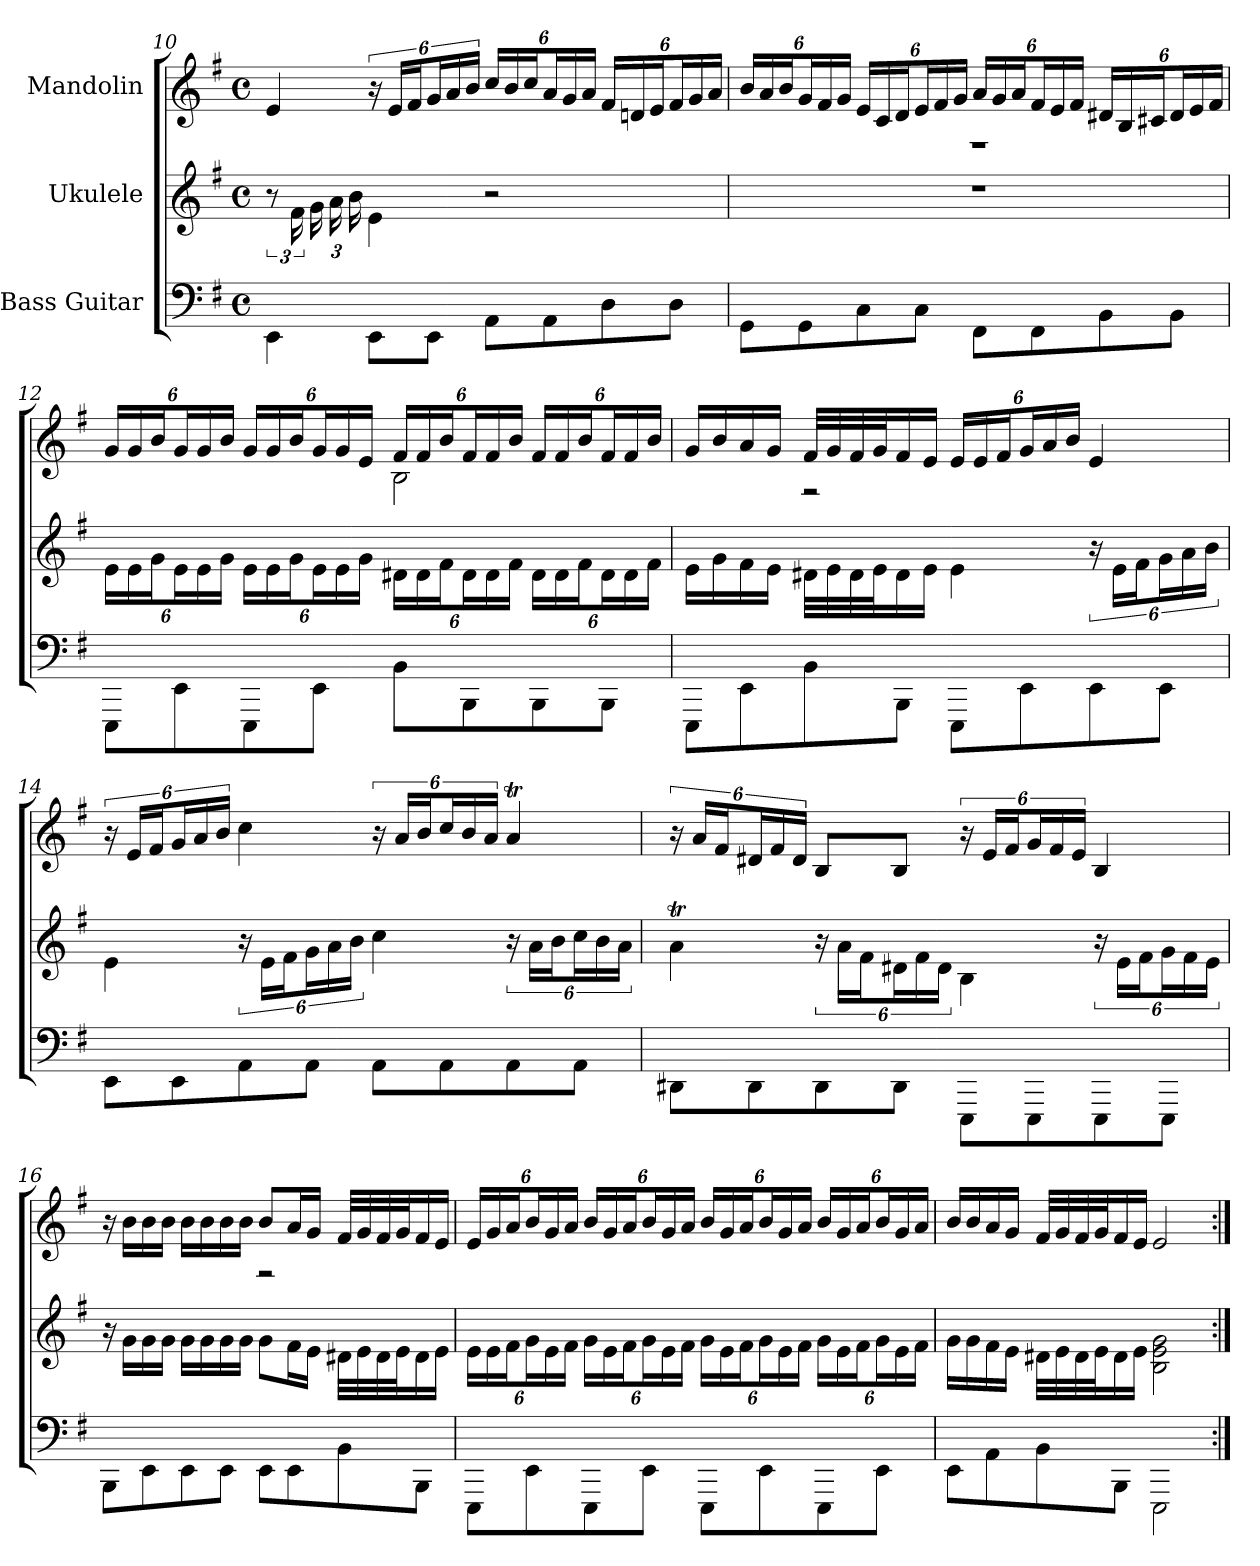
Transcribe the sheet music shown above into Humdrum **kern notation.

**kern	**kern	**kern
*part3	*part2	*part1
*staff3	*staff2	*staff1
*I"Bass Guitar	*I"Ukulele	*I"Mandolin
*	*	*clefG2
*k[f#]	*k[f#]	*k[f#]
*G:	*G:	*G:
*M4/4	*M4/4	*M4/4
*met(c)	*met(c)	*met(c)
=10	=10	=10
4EEi\	12r	4ej/
.	24f#Z\LL	.
*	*Xbrackettup	*
.	24gZ\L	.
.	24aZ\	.
.	24bZ\JJ	.
8EEi\L	4eZ\	24r
.	.	24ej/LL
.	.	24f#j/J
*	*	*Xbrackettup
8EEi\J	.	24gj/L
.	.	24aj/
.	.	24bj/JJ
8AAi\L	2r	24ccj/LL
.	.	24bj/
.	.	24ccj/J
8AAi\	.	24aj/L
.	.	24gj/
.	.	24aj/JJ
8Di\	.	24f#j/LL
.	.	24dnj/
.	.	24ej/J
8Di\J	.	24f#j/L
.	.	24gj/
.	.	24aj/JJ
!!LO:LB:g=z
=11	=11	=11
*	*	*^
8GGi\L	1r	24bj/LL	1r
.	.	24aj/	.
.	.	24bj/J	.
8GGi\	.	24gj/L	.
.	.	24f#j/	.
.	.	24gj/JJ	.
8Ci\	.	24ej/LL	.
.	.	24cj/	.
.	.	24dj/J	.
8Ci\J	.	24ej/L	.
.	.	24f#j/	.
.	.	24gj/JJ	.
8FF#i\L	.	24aj/LL	.
.	.	24gj/	.
.	.	24aj/J	.
8FF#i\	.	24f#j/L	.
.	.	24ej/	.
.	.	24f#j/JJ	.
8BBi\	.	24d#Xj/LL	.
.	.	24Bj/	.
.	.	24c#Xj/J	.
8BBi\J	.	24d#j/L	.
.	.	24ej/	.
.	.	24f#j/JJ	.
!!LO:LB:g=z	!!
=12	=12	=12	=12
8EEEi\L	24eZ\LL	24gj/LL	2ryy
.	24eZ\	24gj/	.
.	24gZ\J	24bj/J	.
8EEi\	24eZ\L	24gj/L	.
.	24eZ\	24gj/	.
.	24gZ\JJ	24bj/JJ	.
8EEEi\	24eZ\LL	24gj/LL	.
.	24eZ\	24gj/	.
.	24gZ\J	24bj/J	.
8EEi\J	24eZ\L	24gj/L	.
.	24eZ\	24gj/	.
.	24gZ\JJ	24ej/JJ	.
8BBi\L	24d#Z\LL	24f#j/LL	2Bj\
.	24d#Z\	24f#j/	.
.	24f#Z\J	24bj/J	.
8BBBi\	24d#Z\L	24f#j/L	.
.	24d#Z\	24f#j/	.
.	24f#Z\JJ	24bj/JJ	.
8BBBi\	24d#Z\LL	24f#j/LL	.
.	24d#Z\	24f#j/	.
.	24f#Z\J	24bj/J	.
8BBBi\J	24d#Z\L	24f#j/L	.
.	24d#Z\	24f#j/	.
.	24f#Z\JJ	24bj/JJ	.
!!LO:PB:g=z	!!
=13	=13	=13	=13
8EEEi\L	16eZ\LL	16gj/LL	4ryy
.	16gZ\	16bj/	.
8EEi\	16f#Z\	16aj/	.
.	16eZ\JJ	16gj/JJ	.
8BBi\	32d#Z\LLL	32f#j/LLL	2r
.	32eZ\	32gj/	.
.	32d#Z\	32f#j/	.
.	32eZ\J	32gj/J	.
8BBBi\J	16d#Z\	16f#j/	.
.	16eZ\JJ	16ej/JJ	.
8EEEi\L	4eZ\	24ej/LL	.
.	.	24ej/	.
.	.	24f#j/J	.
8EEi\	.	24gj/L	.
.	.	24aj/	.
.	.	24bj/JJ	.
*	*brackettup	*	*
8EEi\	24r	4ej/	4ryy
.	24eZ\LL	.	.
.	24f#Z\J	.	.
*	*Xbrackettup	*	*
8EEi\J	24gZ\L	.	.
.	24aZ\	.	.
.	24bZ\JJ	.	.
*	*	*v	*v
=14	=14	=14
*	*	*brackettup
8EEi\L	4eZ\	24r
.	.	24ej/LL
.	.	24f#j/J
*	*	*Xbrackettup
8EEi\	.	24gj/L
.	.	24aj/
.	.	24bj/JJ
*	*brackettup	*
8AAi\	24r	4ccj\
.	24eZ\LL	.
.	24f#Z\J	.
*	*Xbrackettup	*
8AAi\J	24gZ\L	.
.	24aZ\	.
.	24bZ\JJ	.
*	*	*brackettup
8AAi\L	4ccZ\	24r
.	.	24aj/LL
.	.	24bj/J
*	*	*Xbrackettup
8AAi\	.	24ccj/L
.	.	24bj/
.	.	24aj/JJ
*	*brackettup	*
8AAi\	24r	4aTj/
.	24aZ\LL	.
.	24bZ\J	.
*	*Xbrackettup	*
8AAi\J	24ccZ\L	.
.	24bZ\	.
.	24aZ\JJ	.
!!LO:LB:g=z
=15	=15	=15
*	*	*brackettup
8DD#i\L	4aTZ\	24r
.	.	24aj/LL
.	.	24f#j/J
*	*	*Xbrackettup
8DD#i\	.	24d#Xj/L
.	.	24f#j/
.	.	24d#j/JJ
*	*brackettup	*
8DD#i\	24r	8Bj/L
.	24aZ\LL	.
.	24f#Z\J	.
*	*Xbrackettup	*
8DD#i\J	24d#Z\L	8Bj/J
.	24f#Z\	.
.	24d#Z\JJ	.
*	*	*brackettup
8EEEi\L	4BZ\	24r
.	.	24ej/LL
.	.	24f#j/J
*	*	*Xbrackettup
8EEEi\	.	24gj/L
.	.	24f#j/
.	.	24ej/JJ
*	*brackettup	*
8EEEi\	24r	4Bj/
.	24eZ\LL	.
.	24f#Z\J	.
*	*Xbrackettup	*
8EEEi\J	24gZ\L	.
.	24f#Z\	.
.	24eZ\JJ	.
=16	=16	=16
*	*	*^
8BBBi\L	16r	16r	2ryy
.	16gZ\LL	16bj\LL	.
8EEi\	16gZ\	16bj\	.
.	16gZ\JJ	16bj\JJ	.
8EEi\	16gZ\LL	16bj\LL	.
.	16gZ\	16bj\	.
8EEi\J	16gZ\	16bj\	.
.	16gZ\JJ	16bj\JJ	.
8EEi\L	8gZ\L	8bj/L	2r
8EEi\	16f#Z\L	16aj/L	.
.	16eZ\JJ	16gj/JJ	.
8BBi\	32d#Z\LLL	32f#j/LLL	.
.	32eZ\	32gj/	.
.	32d#Z\	32f#j/	.
.	32eZ\J	32gj/J	.
8BBBi\J	16d#Z\	16f#j/	.
.	16eZ\JJ	16ej/JJ	.
*	*	*v	*v
!!LO:LB:g=z
=17	=17	=17
8EEEi\L	24eZ\LL	24ej/LL
.	24eZ\	24gj/
.	24f#Z\J	24aj/J
8EEi\	24gZ\L	24bj/L
.	24eZ\	24gj/
.	24f#Z\JJ	24aj/JJ
8EEEi\	24gZ\LL	24bj/LL
.	24eZ\	24gj/
.	24f#Z\J	24aj/J
8EEi\J	24gZ\L	24bj/L
.	24eZ\	24gj/
.	24f#Z\JJ	24aj/JJ
8EEEi\L	24gZ\LL	24bj/LL
.	24eZ\	24gj/
.	24f#Z\J	24aj/J
8EEi\	24gZ\L	24bj/L
.	24eZ\	24gj/
.	24f#Z\JJ	24aj/JJ
8EEEi\	24gZ\LL	24bj/LL
.	24eZ\	24gj/
.	24f#Z\J	24aj/J
8EEi\J	24gZ\L	24bj/L
.	24eZ\	24gj/
.	24f#Z\JJ	24aj/JJ
=18	=18	=18
8EEi\L	16gZ\LL	16bj/LL
.	16gZ\	16bj/
8AAi\	16f#Z\	16aj/
.	16eZ\JJ	16gj/JJ
8BBi\	32d#Z\LLL	32f#j/LLL
.	32eZ\	32gj/
.	32d#Z\	32f#j/
.	32eZ\J	32gj/J
8BBBi\J	16d#Z\	16f#j/
.	16eZ\JJ	16ej/JJ
2EEEi\	2BZ\ 2eZ\ 2gZ\	2ej/
=:|!	=:|!	=:|!
*-	*-	*-
